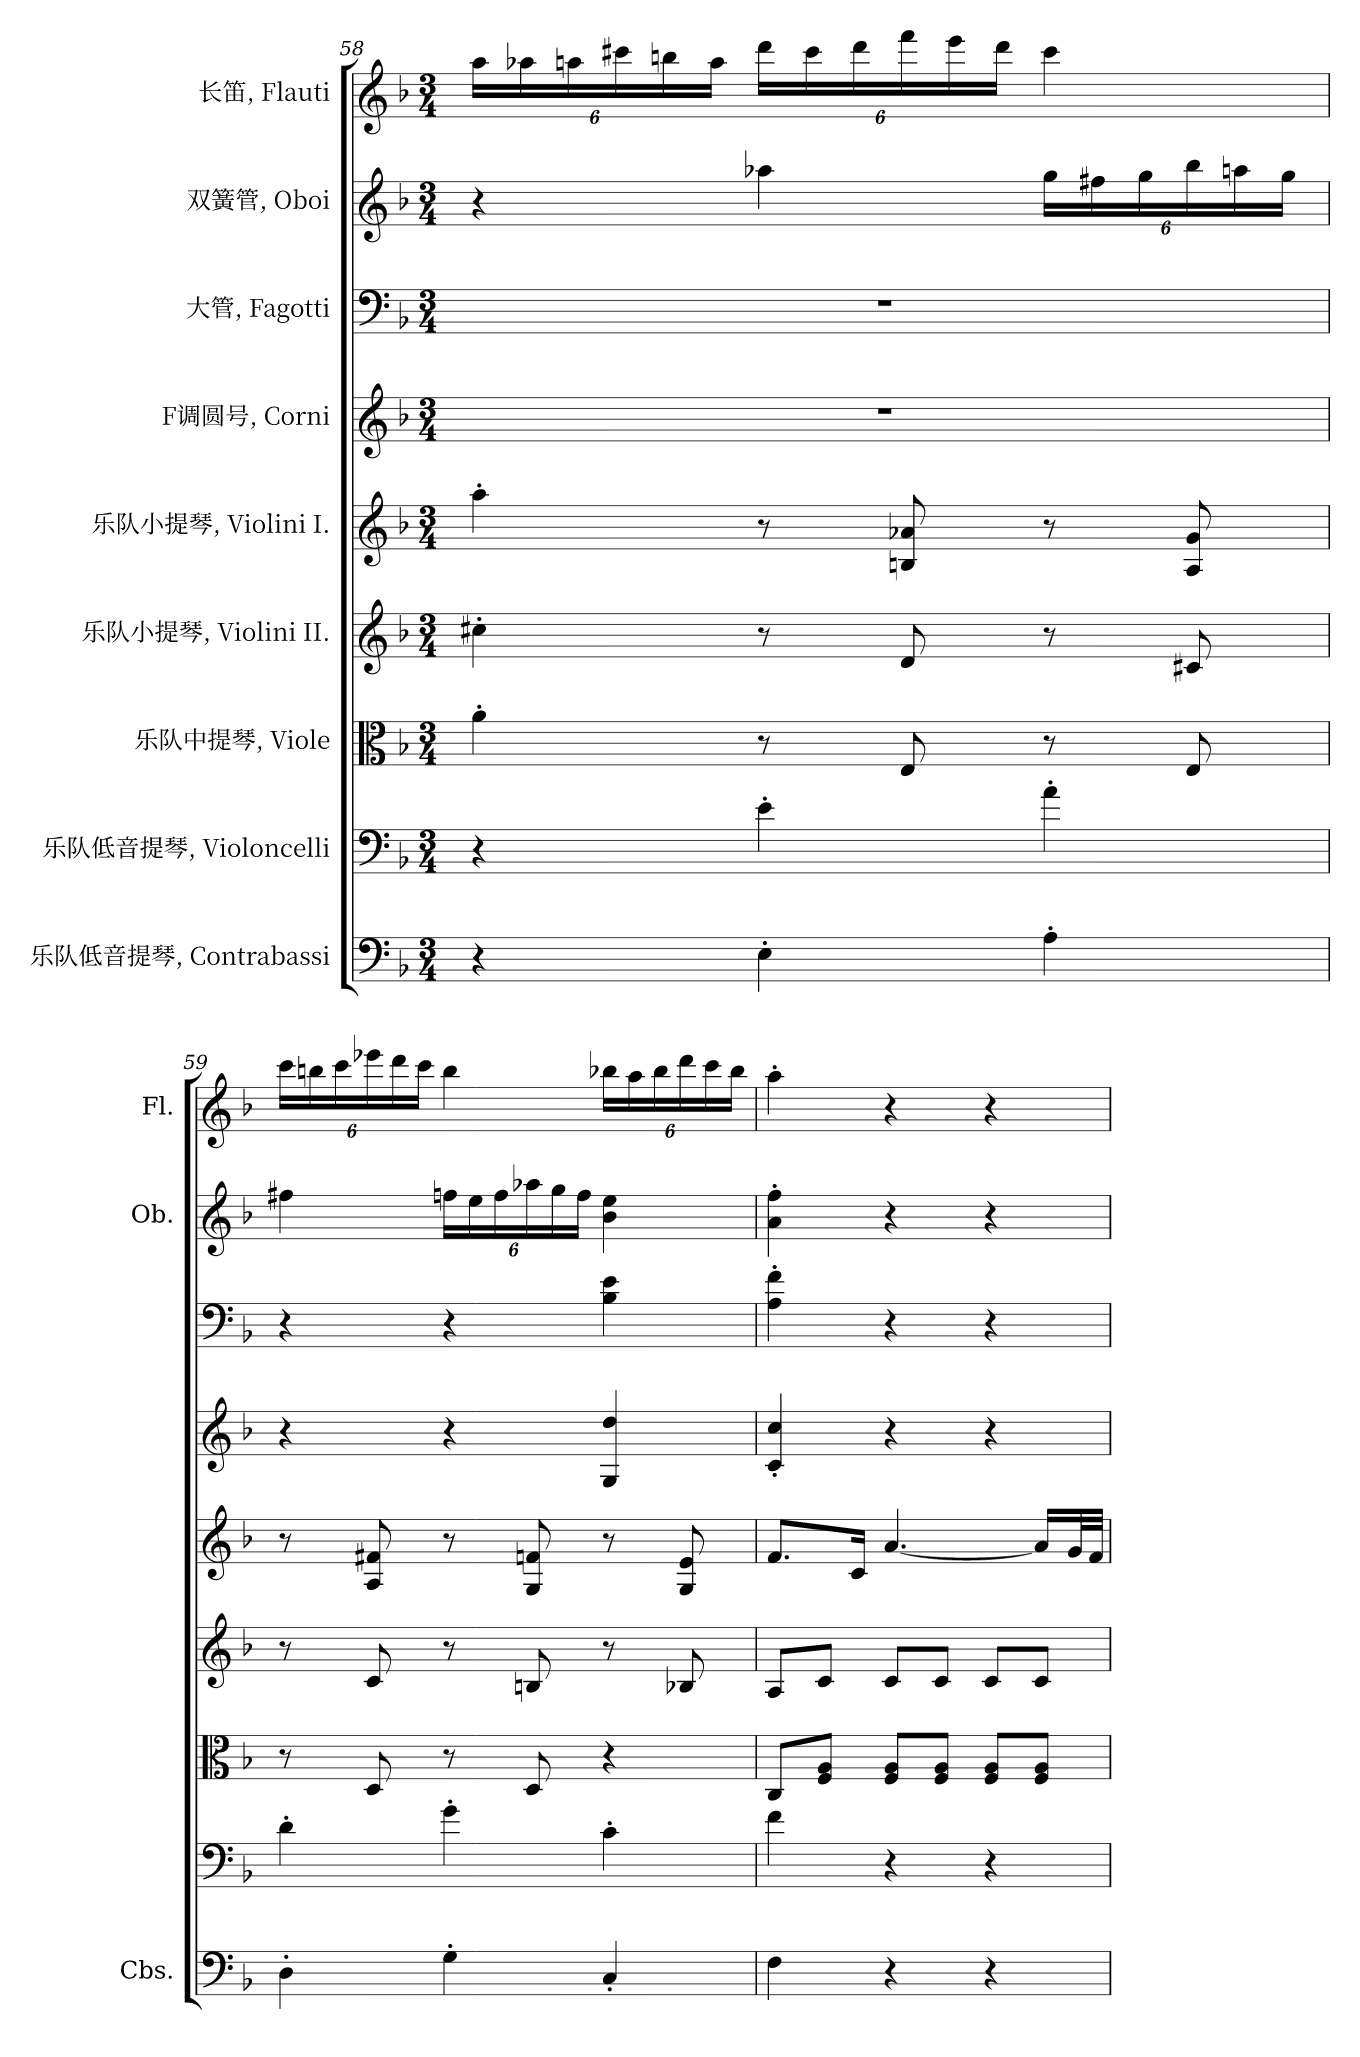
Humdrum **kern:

**kern	**kern	**kern	**kern	**kern	**kern	**kern	**kern	**kern
*part9	*part8	*part7	*part6	*part5	*part4	*part3	*part2	*part1
*staff9	*staff8	*staff7	*staff6	*staff5	*staff4	*staff3	*staff2	*staff1
*I"乐队低音提琴, Contrabassi	*I"乐队低音提琴, Violoncelli	*I"乐队中提琴, Viole	*I"乐队小提琴, Violini II.	*I"乐队小提琴, Violini I.	*I"F调圆号, Corni	*I"大管, Fagotti	*I"双簧管, Oboi	*I"长笛, Flauti
*I'Cbs.	*	*	*	*	*	*	*I'Ob.	*I'Fl.
!!LO:PB:g=z
*clefF4	*clefF4	*clefC3	*clefG2	*clefG2	*clefG2	*clefF4	*clefG2	*clefG2
*ITrd7c12	*ITrd7c12	*	*	*	*ITrd4c7	*	*	*
*k[b-]	*k[b-]	*k[b-]	*k[b-]	*k[b-]	*k[b-e-]	*k[b-]	*k[b-]	*k[b-]
*M3/4	*M3/4	*M3/4	*M3/4	*M3/4	*M3/4	*M3/4	*M3/4	*M3/4
*	*	*	*	*	*	*	*	*Xbrackettup
=58	=58	=58	=58	=58	=58	=58	=58	=58
4r	4r	4a'\	4cc#X'\	4aa'\	2.r	2.r	4r	24aa\LL
.	.	.	.	.	.	.	.	24aa-X\
.	.	.	.	.	.	.	.	24aan\
.	.	.	.	.	.	.	.	24ccc#X\
.	.	.	.	.	.	.	.	24bbn\
.	.	.	.	.	.	.	.	24aa\JJ
4EE'\	4E'\	8r	8r	8r	.	.	4aa-X\	24ddd\LL
.	.	.	.	.	.	.	.	24ccc#\
.	.	.	.	.	.	.	.	24ddd\
.	.	8E/	8d/	8Bn/ 8a-X/	.	.	.	24fff\
.	.	.	.	.	.	.	.	24eee\
.	.	.	.	.	.	.	.	24ddd\JJ
*	*	*	*	*	*	*	*Xbrackettup	*
4AA'\	4A'\	8r	8r	8r	.	.	24gg\LL	4ccc#\
.	.	.	.	.	.	.	24ff#X\	.
.	.	.	.	.	.	.	24gg\	.
.	.	8E/	8c#X/	8A/ 8g/	.	.	24bb-\	.
.	.	.	.	.	.	.	24aan\	.
.	.	.	.	.	.	.	24gg\JJ	.
!!LO:PB:g=z
=59	=59	=59	=59	=59	=59	=59	=59	=59
4DD'\	4D'\	8r	8r	8r	4r	4r	4ff#X\	24ccc\LL
.	.	.	.	.	.	.	.	24bbn\
.	.	.	.	.	.	.	.	24ccc\
.	.	8D/	8c/	8A/ 8f#X/	.	.	.	24eee-X\
.	.	.	.	.	.	.	.	24ddd\
.	.	.	.	.	.	.	.	24ccc\JJ
4GG'\	4G'\	8r	8r	8r	4r	4r	24ffn\LL	4bb\
.	.	.	.	.	.	.	24ee\	.
.	.	.	.	.	.	.	24ff\	.
.	.	8D/	8Bn/	8G/ 8fn/	.	.	24aa-X\	.
.	.	.	.	.	.	.	24gg\	.
.	.	.	.	.	.	.	24ff\JJ	.
4CC'/	4C'\	4r	8r	8r	4C/ 4g/	4B-\ 4e\	4b-\ 4ee\	24bb-X\LL
.	.	.	.	.	.	.	.	24aa\
.	.	.	.	.	.	.	.	24bb-\
.	.	.	8B-X/	8G/ 8e/	.	.	.	24ddd\
.	.	.	.	.	.	.	.	24ccc\
.	.	.	.	.	.	.	.	24bb-\JJ
=60	=60	=60	=60	=60	=60	=60	=60	=60
4FF\	4F\	8C/L	8A/L	8.f/L	4F/' 4f/'	4A\' 4f\'	4a\' 4ff\'	4aa'\
.	.	8F/ 8A/J	8c/J	.	.	.	.	.
.	.	.	.	16c/Jk	.	.	.	.
4r	4r	8F/ 8A/L	8c/L	[4.a/	4r	4r	4r	4r
.	.	8F/ 8A/J	8c/J	.	.	.	.	.
4r	4r	8F/ 8A/L	8c/L	.	4r	4r	4r	4r
.	.	8F/ 8A/J	8c/J	16a/LL]	.	.	.	.
.	.	.	.	32g/L	.	.	.	.
.	.	.	.	32f/JJJ	.	.	.	.
=	=	=	=	=	=	=	=	=
*-	*-	*-	*-	*-	*-	*-	*-	*-
